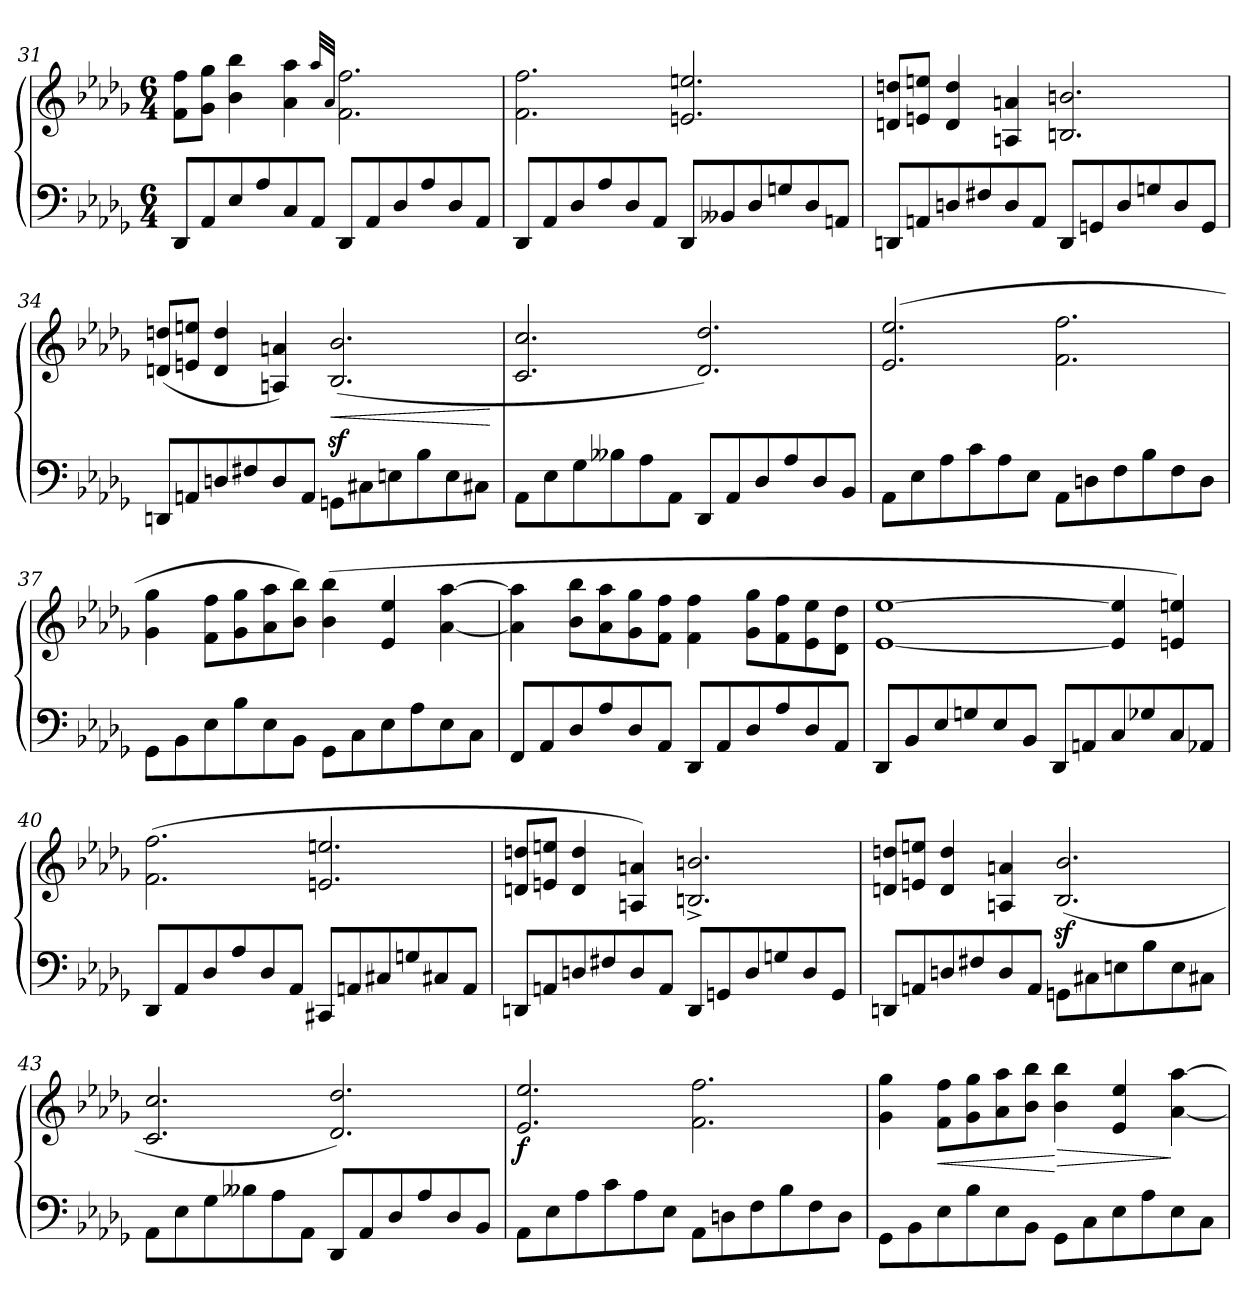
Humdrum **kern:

**kern	**kern	**dynam
*part1	*part1	*part1
*staff2	*staff1	*staff1/2
*clefF4	*clefG2	*
*k[b-e-a-d-g-]	*k[b-e-a-d-g-]	*
*b-:	*b-:	*
*M6/4	*M6/4	*
=31	=31	=31
8DD-/L	8f\ 8ff\L	.
8AA-/	8g-\ 8gg-\J	.
8E-/	4b-\ 4bb-\	.
8A-/	.	.
8C/	4a-\ 4aa-\	.
8AA-/J	.	.
.	32qaa-/LLL	.
.	32qa-/JJJ	.
8DD-/L	2.f\ 2.ff\	.
8AA-/	.	.
8D-/	.	.
8A-/	.	.
8D-/	.	.
8AA-/J	.	.
=32	=32	=32
8DD-/L	2.f\ 2.ff\	.
8AA-/	.	.
8D-/	.	.
8A-/	.	.
8D-/	.	.
8AA-/J	.	.
8DD-/L	2.en/ 2.een/	.
8BB--X/	.	.
8D-/	.	.
8Gn/	.	.
8D-/	.	.
8AAn/J	.	.
!!LO:LB:g=z
=33	=33	=33
8DDn/L	8dn/ 8ddn/L	.
8AAn/	8en/ 8een/J	.
8Dn/	4d/ 4dd/	.
8F#X/	.	.
8D/	4An/ 4an/	.
8AA/J	.	.
8DD/L	2.Bn/ 2.bn/	.
8GGn/	.	.
8D/	.	.
8Gn/	.	.
8D/	.	.
8GG/J	.	.
=34	=34	=34
8DDn/L	(<8dn/ 8ddn/L	.
8AAn/	8en/ 8een/J	.
8Dn/	4d/ 4dd/	.
8F#X/	.	.
8D/	4An/ 4an/)	.
8AA/J	.	.
!	!	!LO:HP:b
8GGn\L	(>2.B-/z< 2.b-/z<	<
8C#X\	.	.
8En\	.	.
8B-\	.	.
8E\	.	.
8C#X\J	.	.
.	.	[
!!LO:LB:g=z
=35	=35	=35
8AA-\L	2.c/ 2.cc/	.
8E-\	.	.
8G-\	.	.
8B--X\	.	.
8A-\	.	.
8AA-\J	.	.
8DD-/L	2.d-/ 2.dd-/)	.
8AA-/	.	.
8D-/	.	.
8A-/	.	.
8D-/	.	.
8BB-/J	.	.
=36	=36	=36
8AA-\L	(>2.e-/ 2.ee-/	.
8E-\	.	.
8A-\	.	.
8c\	.	.
8A-\	.	.
8E-\J	.	.
8AA-\L	2.f\ 2.ff\	.
8Dn\	.	.
8F\	.	.
8B-\	.	.
8F\	.	.
8D\J	.	.
=37	=37	=37
8GG-\L	4g-\ 4gg-\	.
8BB-\	.	.
8E-\	8f\ 8ff\L	.
8B-\	8g-\ 8gg-\	.
8E-\	8a-\ 8aa-\	.
8BB-\J	8b-\ 8bb-\J)	.
8GG-\L	(>4b-\ 4bb-\	.
8C\	.	.
8E-\	4e-/ 4ee-/	.
8A-\	.	.
8E-\	[4a-\ [4aa-\	.
8C\J	.	.
!!LO:LB:g=z
=38	=38	=38
8FF/L	4a-\] 4aa-\]	.
8AA-/	.	.
8D-/	8b-\ 8bb-\L	.
8A-/	8a-\ 8aa-\	.
8D-/	8g-\ 8gg-\	.
8AA-/J	8f\ 8ff\J	.
8DD-/L	4f\ 4ff\	.
8AA-/	.	.
8D-/	8g-\ 8gg-\L	.
8A-/	8f\ 8ff\	.
8D-/	8e-\ 8ee-\	.
8AA-/J	8d-\ 8dd-\J	.
=39	=39	=39
8DD-/L	[1e- [1ee-	.
8BB-/	.	.
8E-/	.	.
8Gn/	.	.
8E-/	.	.
8BB-/J	.	.
8DD-/L	.	.
8AAn/	.	.
8C/	4e-/] 4ee-/]	.
8G-X/	.	.
8C/	4en/ 4een/)	.
8AA-X/J	.	.
!!LO:LB:g=z
=40	=40	=40
8DD-/L	(>2.f\ 2.ff\	.
8AA-/	.	.
8D-/	.	.
8A-/	.	.
8D-/	.	.
8AA-/J	.	.
8CC#X/L	2.en/ 2.een/	.
8AAn/	.	.
8C#X/	.	.
8Gn/	.	.
8C#X/	.	.
8AA/J	.	.
=41	=41	=41
8DDn/L	8dn/ 8ddn/L	.
8AAn/	8en/ 8een/J	.
8Dn/	4d/ 4dd/	.
8F#X/	.	.
8D/	4An/ 4an/)	.
8AA/J	.	.
8DD/L	2.Bn/^ 2.bn/^	.
8GGn/	.	.
8D/	.	.
8Gn/	.	.
8D/	.	.
8GG/J	.	.
!!LO:PB:g=z
=42	=42	=42
8DDn/L	8dn/ 8ddn/L	.
8AAn/	8en/ 8een/J	.
8Dn/	4d/ 4dd/	.
8F#X/	.	.
8D/	4An/ 4an/	.
8AA/J	.	.
8GGn\L	(>2.B-/z< 2.b-/z<	.
8C#X\	.	.
8En\	.	.
8B-\	.	.
8E\	.	.
8C#X\J	.	.
=43	=43	=43
8AA-\L	2.c/ 2.cc/	.
8E-\	.	.
8G-\	.	.
8B--X\	.	.
8A-\	.	.
8AA-\J	.	.
8DD-/L	2.d-/ 2.dd-/)	.
8AA-/	.	.
8D-/	.	.
8A-/	.	.
8D-/	.	.
8BB-/J	.	.
!!LO:LB:g=z
=44	=44	=44
!	!	!LO:DY:b
8AA-\L	2.e-/ 2.ee-/	f
8E-\	.	.
8A-\	.	.
8c\	.	.
8A-\	.	.
8E-\J	.	.
8AA-\L	2.f\ 2.ff\	.
8Dn\	.	.
8F\	.	.
8B-\	.	.
8F\	.	.
8D\J	.	.
=45	=45	=45
8GG-\L	4g-\ 4gg-\	.
8BB-\	.	.
!	!	!LO:HP:b
8E-\	8f\ 8ff\L	<
8B-\	8g-\ 8gg-\	.
8E-\	8a-\ 8aa-\	.
8BB-\J	8b-\ 8bb-\J	.
!	!	!LO:HP:n=1:b
8GG-\L	4b-\ 4bb-\	[ >
8C\	.	.
8E-\	4e-/ 4ee-/	.
8A-\	.	.
8E-\	[4a-\ [4aa-\	]
8C\J	.	.
=	=	=
*-	*-	*-
